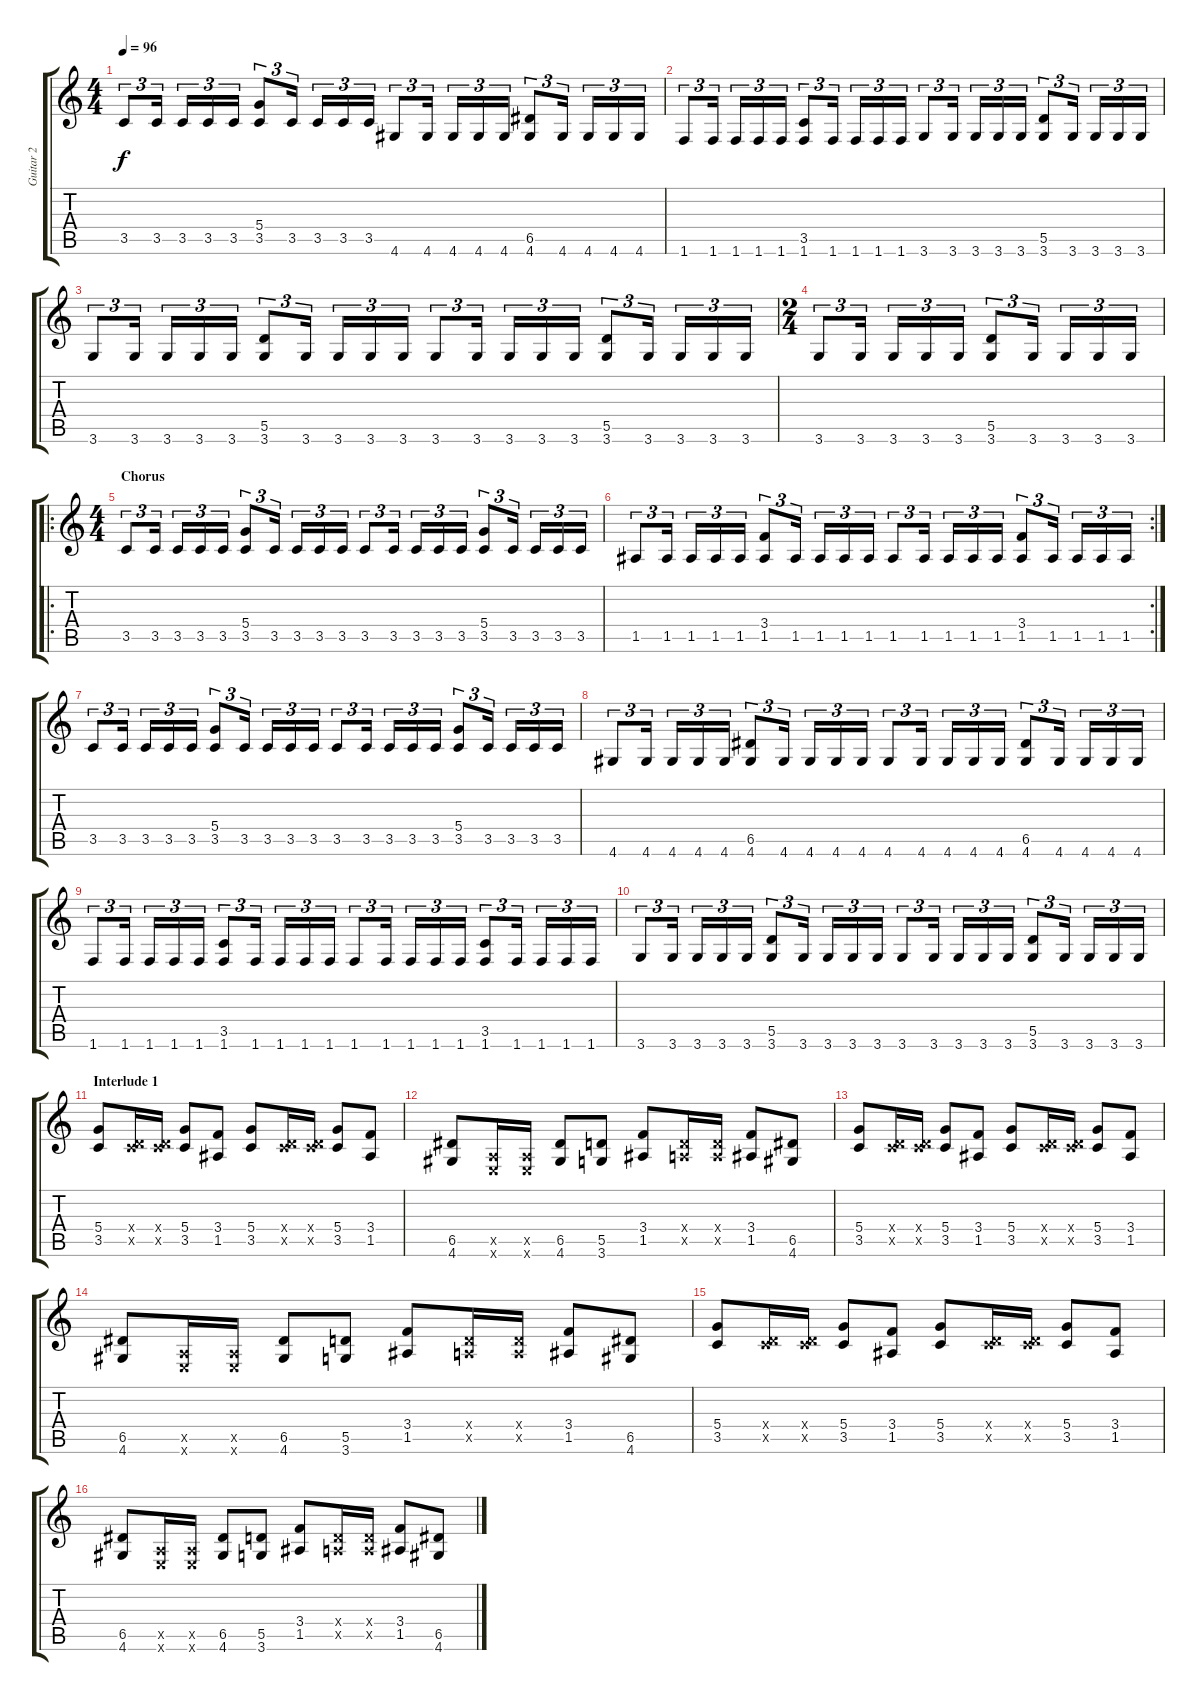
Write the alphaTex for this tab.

\track ("Guitar 2" "Guitar 2") {instrument overdrivenguitar}
\staff {score tabs}
\tuning (E4 B3 G3 D3 A2 E2) {hide}
\ts (4 4)
\tempo 96
\clef g2
\ks c
3.5.8{tu (3 2) dy f} 3.5.16{tu (3 2)} 3.5.16{tu (3 2)} 3.5.16{tu (3 2)} 3.5.16{tu (3 2)} (5.4 3.5).8{tu (3 2)} 3.5.16{tu (3 2)} 3.5.16{tu (3 2)} 3.5.16{tu (3 2)} 3.5.16{tu (3 2)} 4.6.8{tu (3 2)} 4.6.16{tu (3 2)} 4.6.16{tu (3 2)} 4.6.16{tu (3 2)} 4.6.16{tu (3 2)} (6.5 4.6).8{tu (3 2)} 4.6.16{tu (3 2)} 4.6.16{tu (3 2)} 4.6.16{tu (3 2)} 4.6.16{tu (3 2)} |
1.6.8{tu (3 2)} 1.6.16{tu (3 2)} 1.6.16{tu (3 2)} 1.6.16{tu (3 2)} 1.6.16{tu (3 2)} (3.5 1.6).8{tu (3 2)} 1.6.16{tu (3 2)} 1.6.16{tu (3 2)} 1.6.16{tu (3 2)} 1.6.16{tu (3 2)} 3.6.8{tu (3 2)} 3.6.16{tu (3 2)} 3.6.16{tu (3 2)} 3.6.16{tu (3 2)} 3.6.16{tu (3 2)} (5.5 3.6).8{tu (3 2)} 3.6.16{tu (3 2)} 3.6.16{tu (3 2)} 3.6.16{tu (3 2)} 3.6.16{tu (3 2)} |
3.6.8{tu (3 2)} 3.6.16{tu (3 2)} 3.6.16{tu (3 2)} 3.6.16{tu (3 2)} 3.6.16{tu (3 2)} (5.5 3.6).8{tu (3 2)} 3.6.16{tu (3 2)} 3.6.16{tu (3 2)} 3.6.16{tu (3 2)} 3.6.16{tu (3 2)} 3.6.8{tu (3 2)} 3.6.16{tu (3 2)} 3.6.16{tu (3 2)} 3.6.16{tu (3 2)} 3.6.16{tu (3 2)} (5.5 3.6).8{tu (3 2)} 3.6.16{tu (3 2)} 3.6.16{tu (3 2)} 3.6.16{tu (3 2)} 3.6.16{tu (3 2)} |
\ts (2 4)
3.6.8{tu (3 2)} 3.6.16{tu (3 2)} 3.6.16{tu (3 2)} 3.6.16{tu (3 2)} 3.6.16{tu (3 2)} (5.5 3.6).8{tu (3 2)} 3.6.16{tu (3 2)} 3.6.16{tu (3 2)} 3.6.16{tu (3 2)} 3.6.16{tu (3 2)} |
\ro
\ts (4 4)
\section ("" "Chorus")
3.5.8{tu (3 2)} 3.5.16{tu (3 2)} 3.5.16{tu (3 2)} 3.5.16{tu (3 2)} 3.5.16{tu (3 2)} (5.4 3.5).8{tu (3 2)} 3.5.16{tu (3 2)} 3.5.16{tu (3 2)} 3.5.16{tu (3 2)} 3.5.16{tu (3 2)} 3.5.8{tu (3 2)} 3.5.16{tu (3 2)} 3.5.16{tu (3 2)} 3.5.16{tu (3 2)} 3.5.16{tu (3 2)} (5.4 3.5).8{tu (3 2)} 3.5.16{tu (3 2)} 3.5.16{tu (3 2)} 3.5.16{tu (3 2)} 3.5.16{tu (3 2)} |
\rc 2
1.5.8{tu (3 2)} 1.5.16{tu (3 2)} 1.5.16{tu (3 2)} 1.5.16{tu (3 2)} 1.5.16{tu (3 2)} (3.4 1.5).8{tu (3 2)} 1.5.16{tu (3 2)} 1.5.16{tu (3 2)} 1.5.16{tu (3 2)} 1.5.16{tu (3 2)} 1.5.8{tu (3 2)} 1.5.16{tu (3 2)} 1.5.16{tu (3 2)} 1.5.16{tu (3 2)} 1.5.16{tu (3 2)} (3.4 1.5).8{tu (3 2)} 1.5.16{tu (3 2)} 1.5.16{tu (3 2)} 1.5.16{tu (3 2)} 1.5.16{tu (3 2)} |
3.5.8{tu (3 2)} 3.5.16{tu (3 2)} 3.5.16{tu (3 2)} 3.5.16{tu (3 2)} 3.5.16{tu (3 2)} (5.4 3.5).8{tu (3 2)} 3.5.16{tu (3 2)} 3.5.16{tu (3 2)} 3.5.16{tu (3 2)} 3.5.16{tu (3 2)} 3.5.8{tu (3 2)} 3.5.16{tu (3 2)} 3.5.16{tu (3 2)} 3.5.16{tu (3 2)} 3.5.16{tu (3 2)} (5.4 3.5).8{tu (3 2)} 3.5.16{tu (3 2)} 3.5.16{tu (3 2)} 3.5.16{tu (3 2)} 3.5.16{tu (3 2)} |
4.6.8{tu (3 2)} 4.6.16{tu (3 2)} 4.6.16{tu (3 2)} 4.6.16{tu (3 2)} 4.6.16{tu (3 2)} (6.5 4.6).8{tu (3 2)} 4.6.16{tu (3 2)} 4.6.16{tu (3 2)} 4.6.16{tu (3 2)} 4.6.16{tu (3 2)} 4.6.8{tu (3 2)} 4.6.16{tu (3 2)} 4.6.16{tu (3 2)} 4.6.16{tu (3 2)} 4.6.16{tu (3 2)} (6.5 4.6).8{tu (3 2)} 4.6.16{tu (3 2)} 4.6.16{tu (3 2)} 4.6.16{tu (3 2)} 4.6.16{tu (3 2)} |
1.6.8{tu (3 2)} 1.6.16{tu (3 2)} 1.6.16{tu (3 2)} 1.6.16{tu (3 2)} 1.6.16{tu (3 2)} (3.5 1.6).8{tu (3 2)} 1.6.16{tu (3 2)} 1.6.16{tu (3 2)} 1.6.16{tu (3 2)} 1.6.16{tu (3 2)} 1.6.8{tu (3 2)} 1.6.16{tu (3 2)} 1.6.16{tu (3 2)} 1.6.16{tu (3 2)} 1.6.16{tu (3 2)} (3.5 1.6).8{tu (3 2)} 1.6.16{tu (3 2)} 1.6.16{tu (3 2)} 1.6.16{tu (3 2)} 1.6.16{tu (3 2)} |
3.6.8{tu (3 2)} 3.6.16{tu (3 2)} 3.6.16{tu (3 2)} 3.6.16{tu (3 2)} 3.6.16{tu (3 2)} (5.5 3.6).8{tu (3 2)} 3.6.16{tu (3 2)} 3.6.16{tu (3 2)} 3.6.16{tu (3 2)} 3.6.16{tu (3 2)} 3.6.8{tu (3 2)} 3.6.16{tu (3 2)} 3.6.16{tu (3 2)} 3.6.16{tu (3 2)} 3.6.16{tu (3 2)} (5.5 3.6).8{tu (3 2)} 3.6.16{tu (3 2)} 3.6.16{tu (3 2)} 3.6.16{tu (3 2)} 3.6.16{tu (3 2)} |
\section ("" "Interlude 1")
(5.4 3.5).8 (0.4{x} 3.5{x}).16 (0.4{x} 3.5{x}).16 (5.4 3.5).8 (3.4 1.5).8 (5.4 3.5).8 (0.4{x} 3.5{x}).16 (0.4{x} 3.5{x}).16 (5.4 3.5).8 (3.4 1.5).8 |
(6.5 4.6).8 (0.5{x} 0.6{x}).16 (0.5{x} 0.6{x}).16 (6.5 4.6).8 (5.5 3.6).8 (3.4 1.5).8 (0.4{x} 0.5{x}).16 (0.4{x} 0.5{x}).16 (3.4 1.5).8 (6.5 4.6).8 |
(5.4 3.5).8 (0.4{x} 3.5{x}).16 (0.4{x} 3.5{x}).16 (5.4 3.5).8 (3.4 1.5).8 (5.4 3.5).8 (0.4{x} 3.5{x}).16 (0.4{x} 3.5{x}).16 (5.4 3.5).8 (3.4 1.5).8 |
(6.5 4.6).8 (0.5{x} 0.6{x}).16 (0.5{x} 0.6{x}).16 (6.5 4.6).8 (5.5 3.6).8 (3.4 1.5).8 (0.4{x} 0.5{x}).16 (0.4{x} 0.5{x}).16 (3.4 1.5).8 (6.5 4.6).8 |
(5.4 3.5).8 (0.4{x} 3.5{x}).16 (0.4{x} 3.5{x}).16 (5.4 3.5).8 (3.4 1.5).8 (5.4 3.5).8 (0.4{x} 3.5{x}).16 (0.4{x} 3.5{x}).16 (5.4 3.5).8 (3.4 1.5).8 |
(6.5 4.6).8 (0.5{x} 0.6{x}).16 (0.5{x} 0.6{x}).16 (6.5 4.6).8 (5.5 3.6).8 (3.4 1.5).8 (0.4{x} 0.5{x}).16 (0.4{x} 0.5{x}).16 (3.4 1.5).8 (6.5 4.6).8
